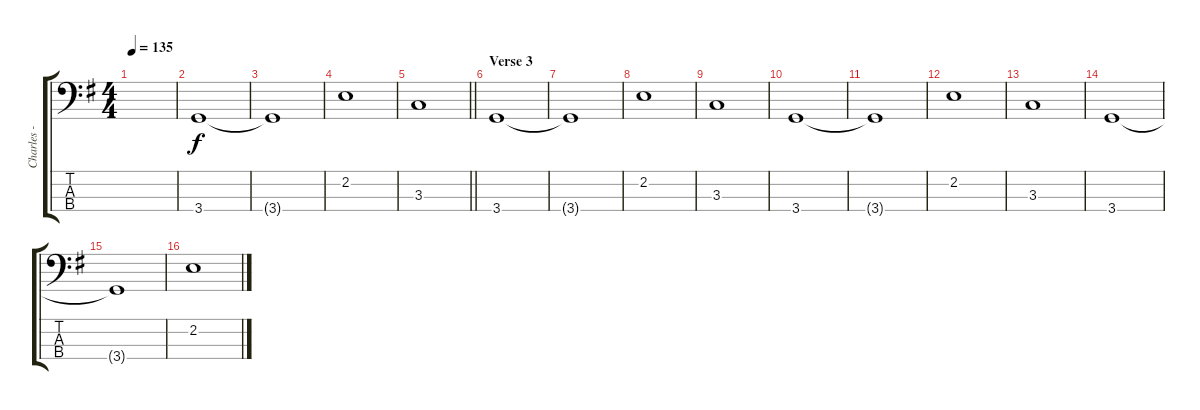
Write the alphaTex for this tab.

\track ("Charles - Bass" "Charles - ") {instrument electricbasspick}
\staff {score tabs}
\tuning (G2 D2 A1 E1) {hide}
\ts (4 4)
\tempo 135
\clef f4
\ks g
|
3.4.1 |
3.4{t}.1 |
2.2.1 |
\barLineRight lightlight
3.3.1 |
\section ("" "Verse 3")
3.4.1 |
3.4{t}.1 |
2.2.1 |
3.3.1 |
3.4.1 |
3.4{t}.1 |
2.2.1 |
3.3.1 |
3.4.1 |
3.4{t}.1 |
2.2.1
